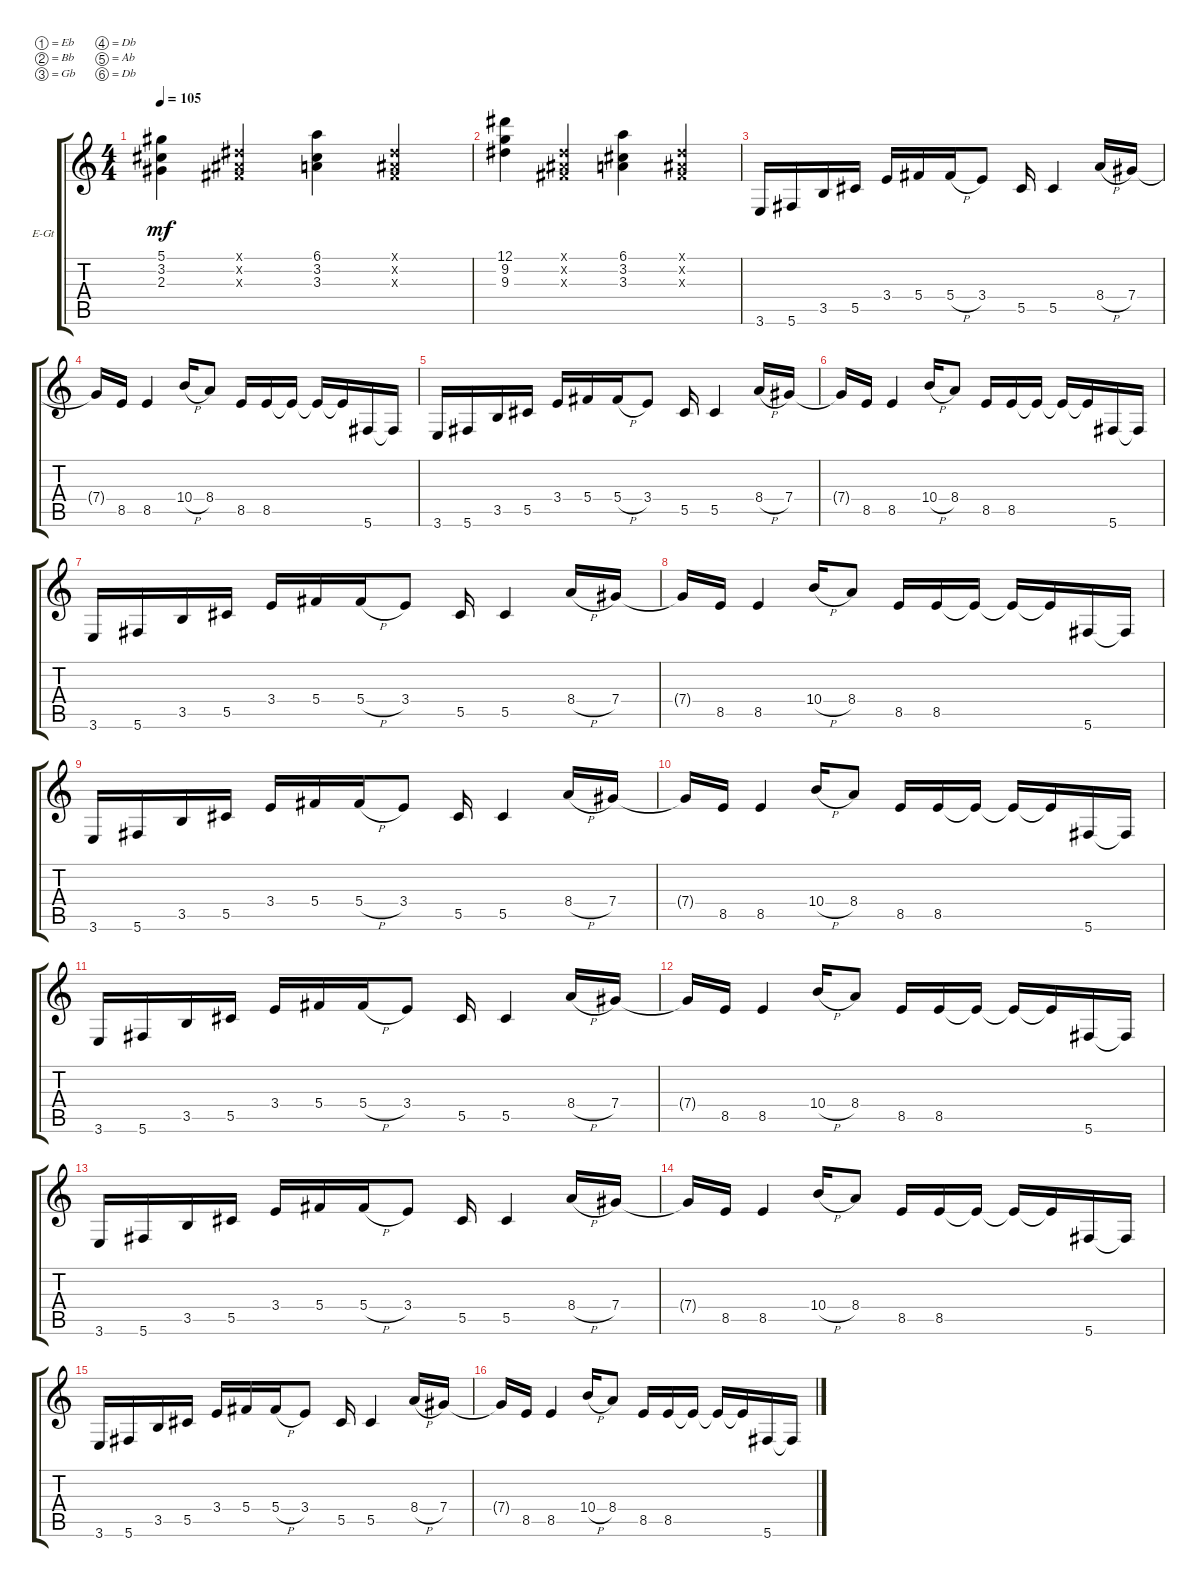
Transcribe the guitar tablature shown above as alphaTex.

\defaultSystemsLayout 4
\bracketExtendMode groupsimilarinstruments
\firstSystemTrackNameOrientation horizontal
\otherSystemsTrackNameOrientation horizontal
\track ("Electric Guitar" "E-Gt") {instrument overdrivenguitar}
\staff {score tabs}
\tuning (Eb4 Bb3 Gb3 Db3 Ab2 Db2)
\ts (4 4)
\tempo 105
\clef g2
\ks c
(2.3 3.2 5.1).4{dy mf} (0.1{x} 0.2{x} 0.3{x}).4 (6.1 3.2 3.3).4 (0.3{x} 0.2{x} 0.1{x}).4 |
(9.3 9.2 12.1).4 (0.3{x} 0.2{x} 0.1{x}).4 (6.1 3.2 3.3).4 (0.1{x} 0.2{x} 0.3{x}).4 |
3.6.16 5.6.16 3.5.16 5.5.16 3.4.16 5.4.16 5.4{h}.16 3.4.8 5.5.16 5.5.4 8.4{h}.16 7.4.16 |
7.4{t}.16 8.5.16 8.5.4 10.4{h}.16 8.4.8 8.5.16 8.5.16 8.5{t}.16 8.5{t}.16 8.5{t}.16 5.6.16 5.6{t}.16 |
3.6.16 5.6.16 3.5.16 5.5.16 3.4.16 5.4.16 5.4{h}.16 3.4.8 5.5.16 5.5.4 8.4{h}.16 7.4.16 |
7.4{t}.16 8.5.16 8.5.4 10.4{h}.16 8.4.8 8.5.16 8.5.16 8.5{t}.16 8.5{t}.16 8.5{t}.16 5.6.16 5.6{t}.16 |
3.6.16 5.6.16 3.5.16 5.5.16 3.4.16 5.4.16 5.4{h}.16 3.4.8 5.5.16 5.5.4 8.4{h}.16 7.4.16 |
7.4{t}.16 8.5.16 8.5.4 10.4{h}.16 8.4.8 8.5.16 8.5.16 8.5{t}.16 8.5{t}.16 8.5{t}.16 5.6.16 5.6{t}.16 |
3.6.16 5.6.16 3.5.16 5.5.16 3.4.16 5.4.16 5.4{h}.16 3.4.8 5.5.16 5.5.4 8.4{h}.16 7.4.16 |
7.4{t}.16 8.5.16 8.5.4 10.4{h}.16 8.4.8 8.5.16 8.5.16 8.5{t}.16 8.5{t}.16 8.5{t}.16 5.6.16 5.6{t}.16 |
3.6.16 5.6.16 3.5.16 5.5.16 3.4.16 5.4.16 5.4{h}.16 3.4.8 5.5.16 5.5.4 8.4{h}.16 7.4.16 |
7.4{t}.16 8.5.16 8.5.4 10.4{h}.16 8.4.8 8.5.16 8.5.16 8.5{t}.16 8.5{t}.16 8.5{t}.16 5.6.16 5.6{t}.16 |
3.6.16 5.6.16 3.5.16 5.5.16 3.4.16 5.4.16 5.4{h}.16 3.4.8 5.5.16 5.5.4 8.4{h}.16 7.4.16 |
7.4{t}.16 8.5.16 8.5.4 10.4{h}.16 8.4.8 8.5.16 8.5.16 8.5{t}.16 8.5{t}.16 8.5{t}.16 5.6.16 5.6{t}.16 |
3.6.16 5.6.16 3.5.16 5.5.16 3.4.16 5.4.16 5.4{h}.16 3.4.8 5.5.16 5.5.4 8.4{h}.16 7.4.16 |
7.4{t}.16 8.5.16 8.5.4 10.4{h}.16 8.4.8 8.5.16 8.5.16 8.5{t}.16 8.5{t}.16 8.5{t}.16 5.6.16 5.6{t}.16
